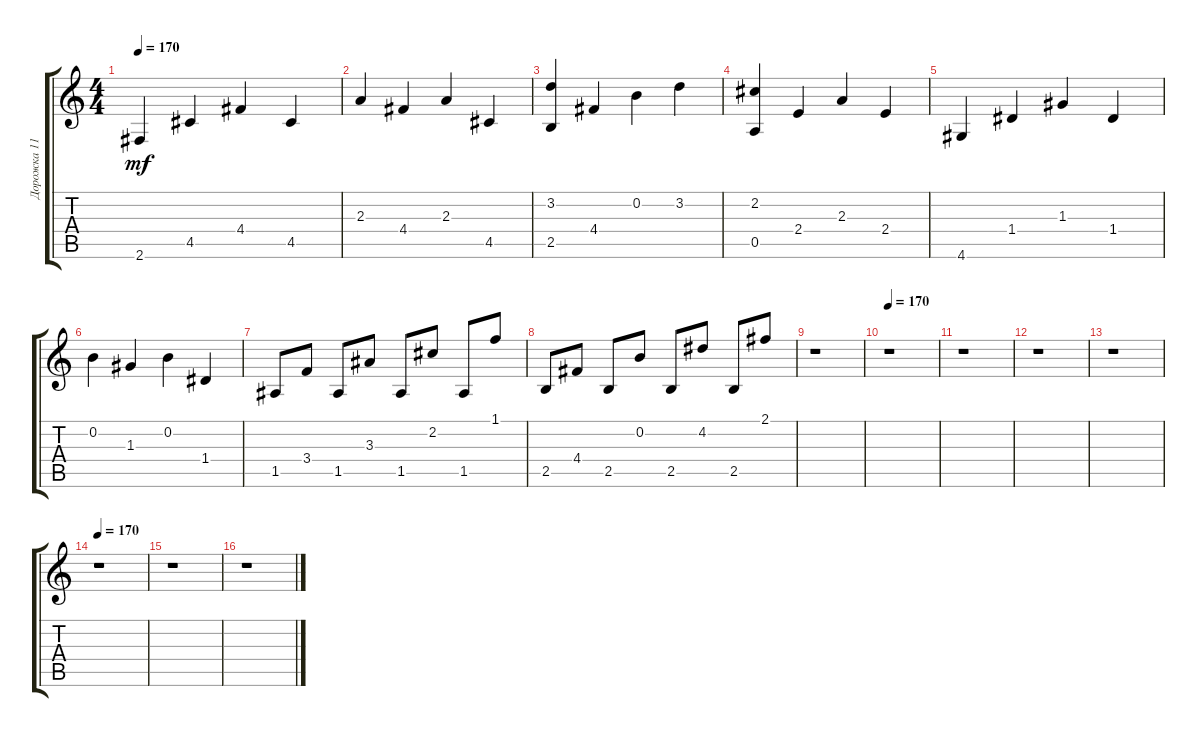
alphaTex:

\track ("Дорожка 11" "Дорожка 11") {instrument acousticguitarsteel}
\staff {score tabs}
\tuning (E4 B3 G3 D3 A2 E2) {hide}
\ts (4 4)
\tempo 170
\clef g2
\ks c
2.6.4{dy mf} 4.5.4 4.4.4 4.5.4 |
2.3.4 4.4.4 2.3.4 4.5.4 |
(3.2 2.5).4 4.4.4 0.2.4 3.2.4 |
(2.2 0.5).4 2.4.4 2.3.4 2.4.4 |
4.6.4 1.4.4 1.3.4 1.4.4 |
0.2.4 1.3.4 0.2.4 1.4.4 |
1.5.8 3.4.8 1.5.8 3.3.8 1.5.8 2.2.8 1.5.8 1.1.8 |
2.5.8 4.4.8 2.5.8 0.2.8 2.5.8 4.2.8 2.5.8 2.1.8 |
r.1 |
\tempo 170
r.1 |
r.1 |
r.1 |
r.1 |
\tempo 170
r.1 |
r.1 |
r.1
